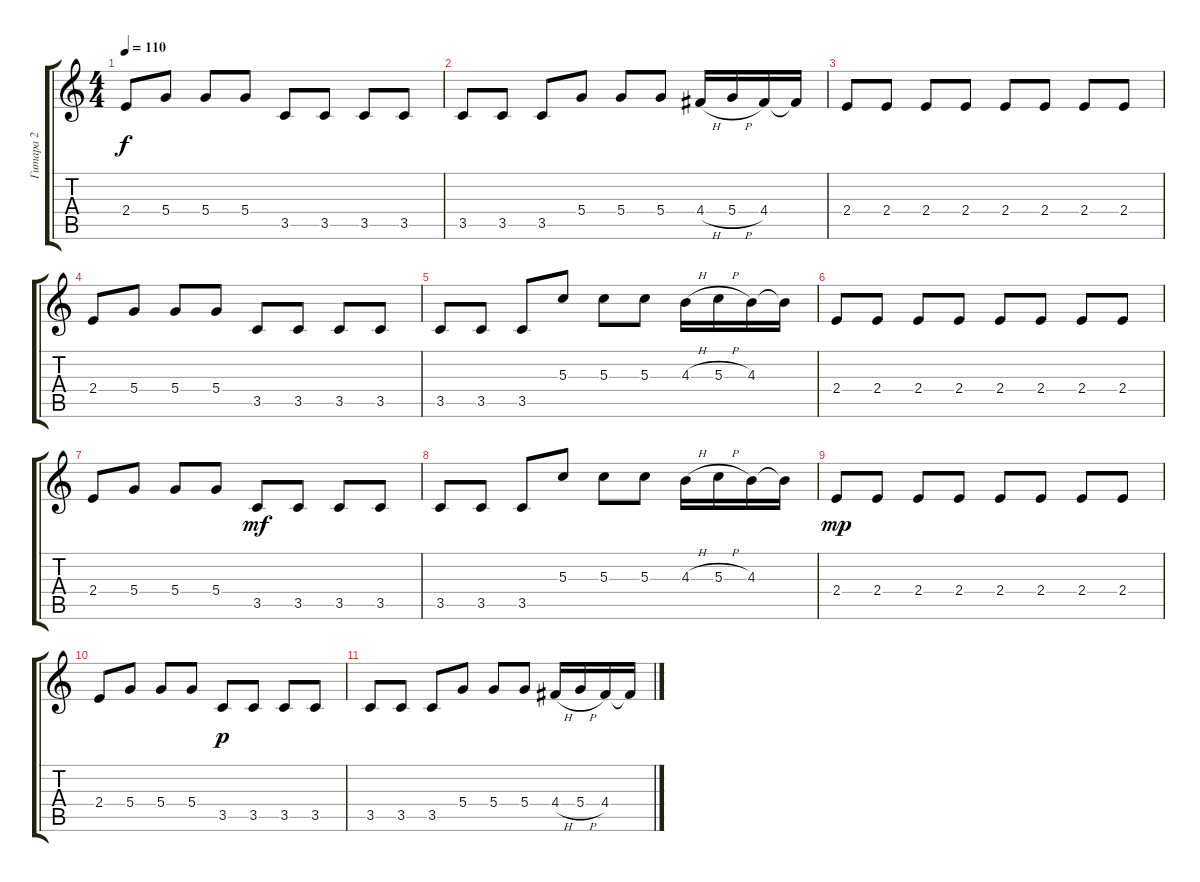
\track ("Гитара 2" "Гитара 2") {instrument electricguitarmuted}
\staff {score tabs}
\tuning (E4 B3 G3 D3 A2 E2) {hide}
\ts (4 4)
\tempo 110
\clef g2
\ks c
2.4.8{dy f} 5.4.8 5.4.8 5.4.8 3.5.8 3.5.8 3.5.8 3.5.8 |
3.5.8 3.5.8 3.5.8 5.4.8 5.4.8 5.4.8 4.4{h}.16 5.4{h}.16 4.4.16 4.4{t}.16 |
2.4.8 2.4.8 2.4.8 2.4.8 2.4.8 2.4.8 2.4.8 2.4.8 |
2.4.8 5.4.8 5.4.8 5.4.8 3.5.8 3.5.8 3.5.8 3.5.8 |
3.5.8 3.5.8 3.5.8 5.3.8 5.3.8 5.3.8 4.3{h}.16 5.3{h}.16 4.3.16 4.3{t}.16 |
2.4.8 2.4.8 2.4.8 2.4.8 2.4.8 2.4.8 2.4.8 2.4.8 |
2.4.8 5.4.8 5.4.8 5.4.8 3.5.8{dy mf} 3.5.8 3.5.8 3.5.8 |
3.5.8 3.5.8 3.5.8 5.3.8 5.3.8 5.3.8 4.3{h}.16 5.3{h}.16 4.3.16 4.3{t}.16 |
2.4.8{dy mp} 2.4.8 2.4.8 2.4.8 2.4.8 2.4.8 2.4.8 2.4.8 |
2.4.8 5.4.8 5.4.8 5.4.8 3.5.8{dy p} 3.5.8 3.5.8 3.5.8 |
3.5.8 3.5.8 3.5.8 5.4.8 5.4.8 5.4.8 4.4{h}.16 5.4{h}.16 4.4.16 4.4{t}.16
